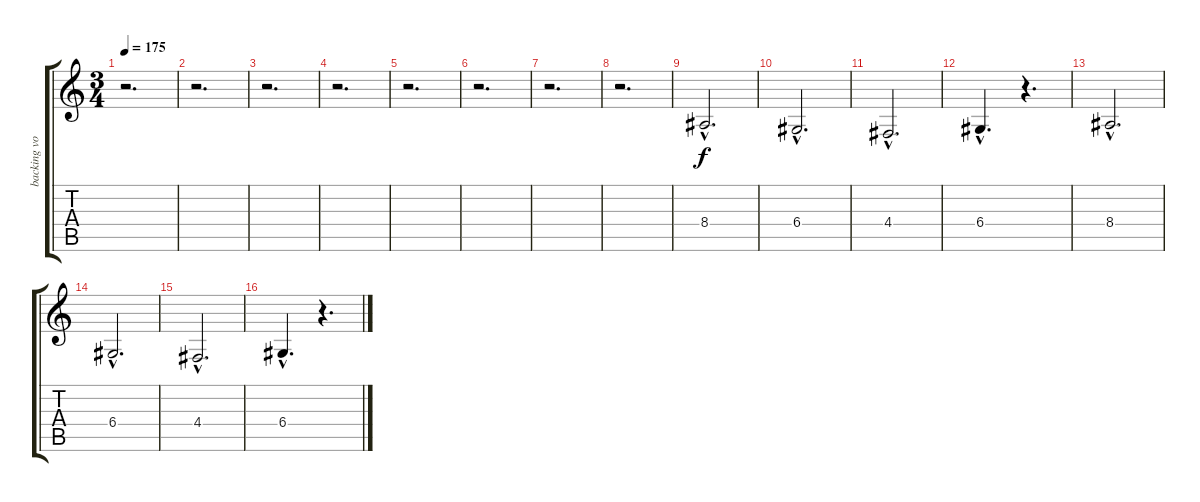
\track ("backing vocals" "backing vo") {instrument lead1square}
\staff {score tabs}
\tuning (E4 B3 G3 D3 A2 E2) {hide}
\ts (3 4)
\tempo 175
\clef g2
\ks c
r.2{d dy f} |
r.2{d} |
r.2{d} |
r.2{d} |
r.2{d} |
r.2{d} |
r.2{d} |
r.2{d} |
8.4{hac}.2{d} |
6.4{hac}.2{d} |
4.4{hac}.2{d} |
6.4{hac}.4{d} r.4{d} |
8.4{hac}.2{d} |
6.4{hac}.2{d} |
4.4{hac}.2{d} |
6.4{hac}.4{d} r.4{d}
